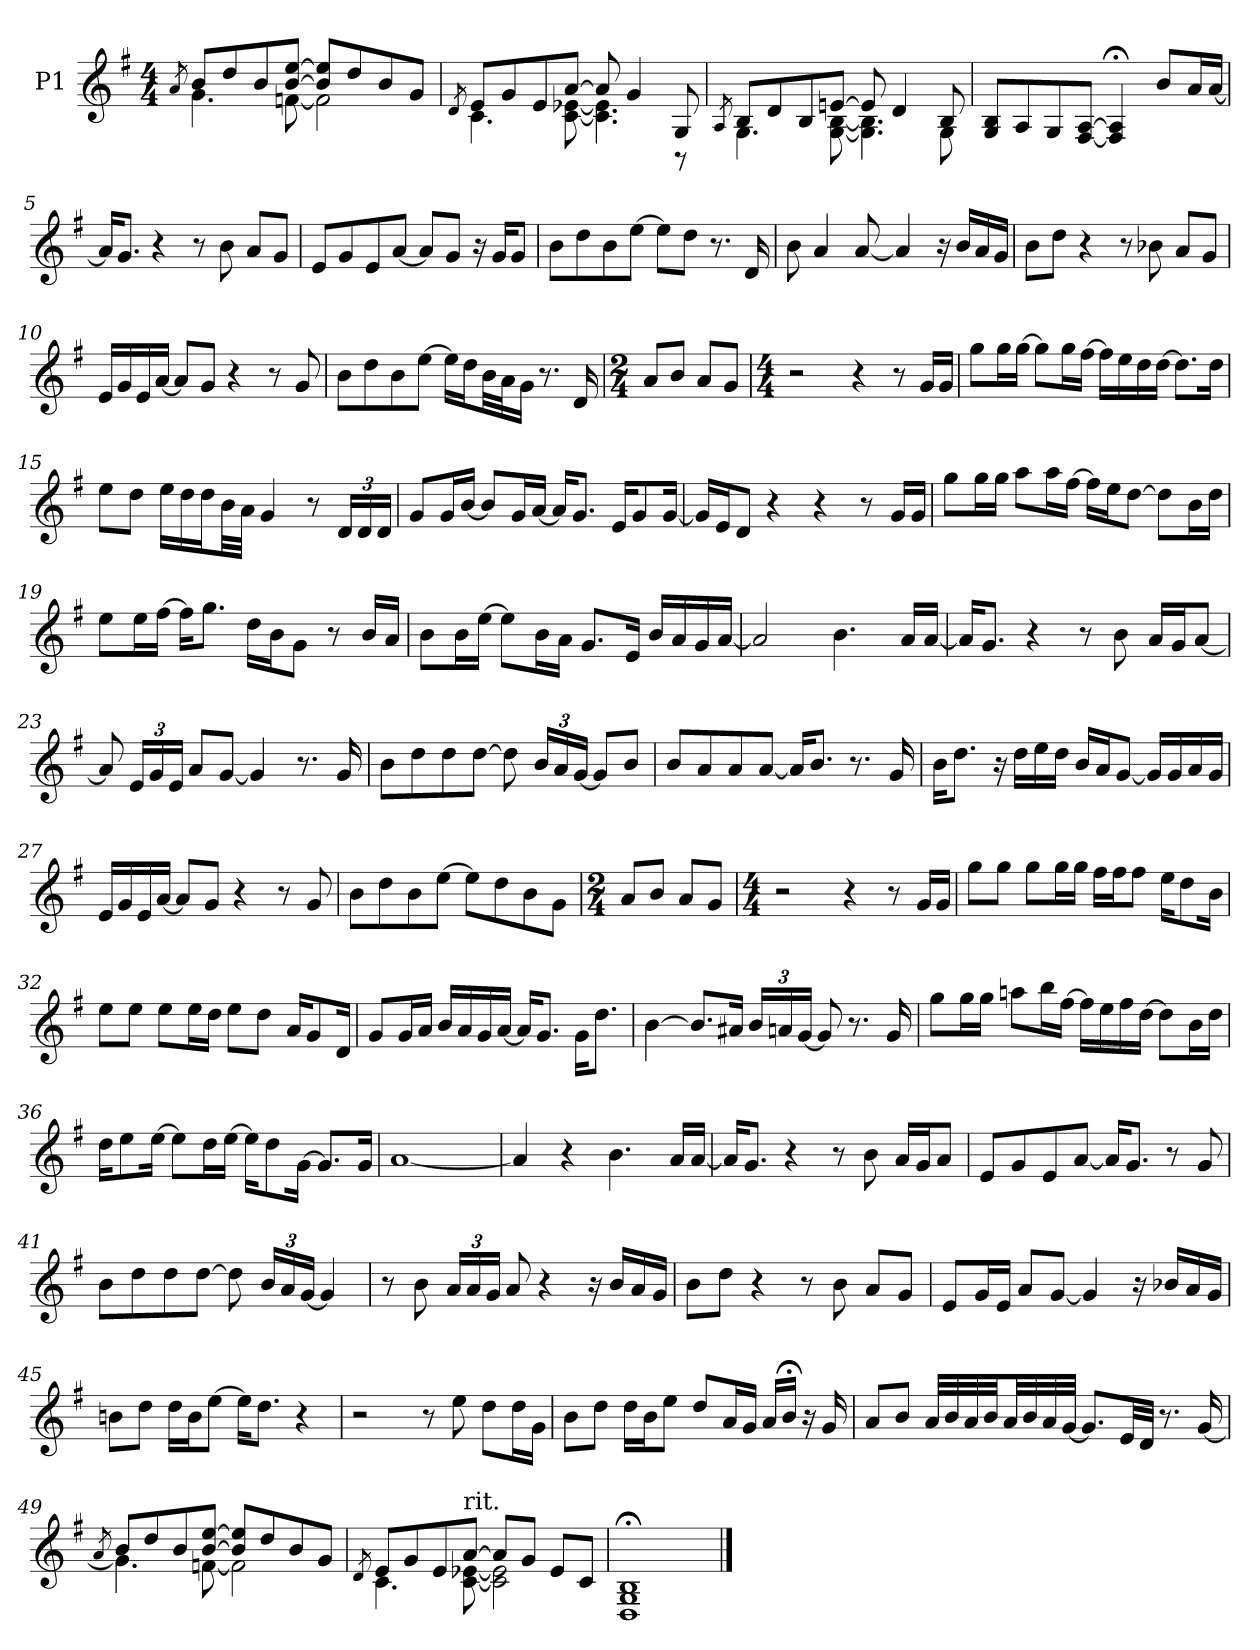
**kern
*part1
*staff1
*I"P1
*clefG2
*k[f#]
*G:
*M4/4
*MM60
=1
8qa/
*^
8b/L	4.g\
8dd/	.
8b/	.
[>8b/ [>8ee/J	[<8fn\
8b/] 8ee/]L	2f\]
8dd/	.
8b/	.
8g/J	.
=2	=2
8qd/	.
8e/L	4.c\
8g/	.
8e/	.
[>8a/J	[<8c\ [<8e-X\
8a/]	4.c\] 4.e-\]
4g/	.
8G/	8r
=3	=3
8qA/	.
8B/L	4.G\
8d/	.
8B/	.
[>8en/J	[<8G\ [<8B\
8e/]	4.G\] 4.B\]
4d/	.
8B/	8G\
*v	*v
=4
8G/ 8B/L
8A/
8G/
[<8F#/ [>8A/J
4F#/];< 4A/];<
8b/L
16a/L
[<16a/JJ
!!LO:LB:g=z
=5
16a/KL]
8.g/J
4r
8r
8b\
8a/L
8g/J
=6
8e/L
8g/
8e/
[<8a/J
8a/L]
8g/J
16r
16g/KL
8g/J
=7
8b\L
8dd\
8b\
[>8ee\J
8ee\L]
8dd\J
8.r
16d/
=8
8b\
4a/
[<8a/
4a/]
16r
16b/LL
16a/
16g/JJ
!!LO:LB:g=z
=9
8b\L
8dd\J
4r
8r
8b-X\
8a/L
8g/J
=10
16e/LL
16g/
16e/
[<16a/JJ
8a/L]
8g/J
4r
8r
8g/
=11
8b\L
8dd\
8b\
[>8ee\J
16ee\LL]
16dd\J
32b\LL
32a\J
16g\JJ
8.r
16d/
=12
*M2/4
8a/L
8b/J
8a/L
8g/J
!!LO:LB:g=z
=13
*M4/4
2r
4r
8r
16g/LL
16g/JJ
=14
8gg\L
16gg\L
[>16gg\JJ
8gg\L]
16gg\L
[>16ff#\JJ
16ff#\LL]
16ee\
16dd\
[>16dd\JJ
8.dd\L]
16dd\Jk
=15
8ee\L
8dd\J
16ee\LL
16dd\
16dd\J
32b\LL
32a\JJJ
4g/
8r
*Xbrackettup
24d/LL
24d/
24d/JJ
!!LO:LB:g=z
=16
8g/L
16g/L
[<16b/JJ
8b/L]
16g/L
[<16a/JJ
16a/KL]
8.g/J
16e/KL
8g/
[<16g/Jk
=17
16g/LL]
16e/J
8d/J
4r
4r
8r
16g/LL
16g/JJ
=18
8gg\L
16gg\L
16gg\JJ
8aa\L
16aa\L
[>16ff#\JJ
16ff#\LL]
16ee\J
[>8dd\J
8dd\L]
16b\L
16dd\JJ
!!LO:LB:g=z
=19
8ee\L
16ee\L
[>16ff#\JJ
16ff#\KL]
8.gg\J
16dd\LL
16b\J
8g\J
8r
16b/LL
16a/JJ
=20
8b\L
16b\L
[>16ee\JJ
8ee\L]
16b\L
16a\JJ
8.g/L
16e/Jk
16b/LL
16a/
16g/
[<16a/JJ
=21
2a/]
4.b\
16a/LL
[<16a/JJ
=22
16a/KL]
8.g/J
4r
8r
8b\
16a/LL
16g/J
[<8a/J
!!LO:LB:g=z
=23
8a/]
24e/LL
24g/
24e/JJ
8a/L
[<8g/J
4g/]
8.r
16g/
=24
8b\L
8dd\
8dd\
[>8dd\J
8dd\]
24b/LL
24a/
[<24g/JJ
8g/L]
8b/J
=25
8b/L
8a/
8a/
[<8a/J
16a/KL]
8.b/J
8.r
16g/
!!LO:LB:g=z
=26
16b\KL
8.dd\J
16r
16dd\LL
16ee\
16dd\JJ
16b/LL
16a/J
[<8g/J
16g/LL]
16g/
16a/
16g/JJ
=27
16e/LL
16g/
16e/
[<16a/JJ
8a/L]
8g/J
4r
8r
8g/
=28
8b\L
8dd\
8b\
[>8ee\J
8ee\L]
8dd\
8b\
8g\J
=29
*M2/4
8a/L
8b/J
8a/L
8g/J
!!LO:LB:g=z
=30
*M4/4
2r
4r
8r
16g/LL
16g/JJ
=31
8gg\L
8gg\J
8gg\L
16gg\L
16gg\JJ
16ff#\LL
16ff#\J
8ff#\J
16ee\KL
8dd\
16b\Jk
=32
8ee\L
8ee\J
8ee\L
16ee\L
16dd\JJ
8ee\L
8dd\J
16a/KL
8g/
16d/Jk
=33
8g/L
16g/L
16a/JJ
16b/LL
16a/
16g/
[<16a/JJ
16a/KL]
8.g/J
16g\KL
8.dd\J
!!LO:LB:g=z
=34
[>4b\
8.b/L]
16a#X/Jk
24b/LL
24an/
[<24g/JJ
8g/]
8.r
16g/
=35
8gg\L
16gg\L
16gg\JJ
8aan\L
16bb\L
[>16ff#\JJ
16ff#\LL]
16ee\
16ff#\
[>16dd\JJ
8dd\L]
16b\L
16dd\JJ
=36
16dd\KL
8ee\
[>16ee\Jk
8ee\L]
16dd\L
[>16ee\JJ
16ee\KL]
8dd\
[>16g\Jk
8.g/L]
16g/Jk
=37
[<1a
!!LO:PB:g=z
=38
4a/]
4r
4.b\
16a/LL
[<16a/JJ
=39
16a/KL]
8.g/J
4r
8r
8b\
16a/LL
16g/J
8a/J
=40
8e/L
8g/
8e/
[<8a/J
16a/KL]
8.g/J
8r
8g/
=41
8b\L
8dd\
8dd\
[>8dd\J
8dd\]
24b/LL
24a/
[<24g/JJ
4g/]
!!LO:LB:g=z
=42
8r
8b\
24a/LL
24a/
24g/JJ
8a/
4r
16r
16b/LL
16a/
16g/JJ
=43
8b\L
8dd\J
4r
8r
8b\
8a/L
8g/J
=44
8e/L
16g/L
16e/JJ
8a/L
[<8g/J
4g/]
16r
16b-X/LL
16a/
16g/JJ
=45
8bn\L
8dd\J
16dd\LL
16b\J
[>8ee\J
16ee\KL]
8.dd\J
4r
!!LO:LB:g=z
=46
2r
8r
8ee\
8dd\L
16dd\L
16g\JJ
=47
8b\L
8dd\J
16dd\LL
16b\J
8ee\J
8dd/L
16a/L
16g/JJ
16a/LL
16b;</JJ
16r
16g/
=48
8a/L
8b/J
32a/LLL
32b/
32a/
32b/JJ
32a/LL
32b/
32a/
[<32g/JJJ
8.g/L]
32e/LL
32d/JJJ
8.r
[<16g/
!!LO:LB:g=z
=49
8qa/
*^
8b/L	4.g\]
8dd/	.
8b/	.
[>8b/ [>8ee/J	[<8fn\
8b/] 8ee/]L	2f\]
8dd/	.
8b/	.
8g/J	.
=50	=50
8qd/	.
8e/L	4.c\
8g/	.
8e/	.
!LO:TX:a:t=rit.	!
[>8a/J	[<8c\ [<8e-X\
8a/L]	2c\] 2e-\]
8g/J	.
8e-/L	.
8c/J	.
*v	*v
=51
1D;< 1G;< 1B;<
==
*-
